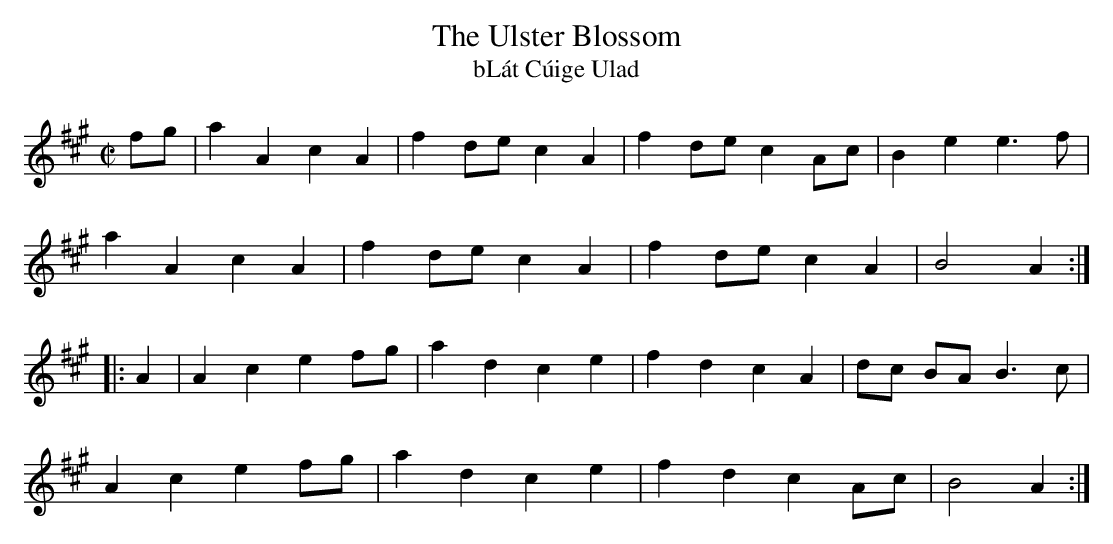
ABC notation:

X:1
T:Ulster Blossom, The
T:bLát Cúige Ulad
M:C|
L:1/8
K:A
fg|a2A2c2A2|f2 de c2A2|f2 de c2 Ac|B2e2 e3f|
a2A2c2A2|f2 de c2A2|f2 de c2A2|B4 A2 :|
|:A2|A2c2e2fg|a2d2c2e2|f2d2c2A2|dc BA B3c|
A2c2e2 fg|a2d2c2e2|f2d2c2 Ac|B4 A2:|]
